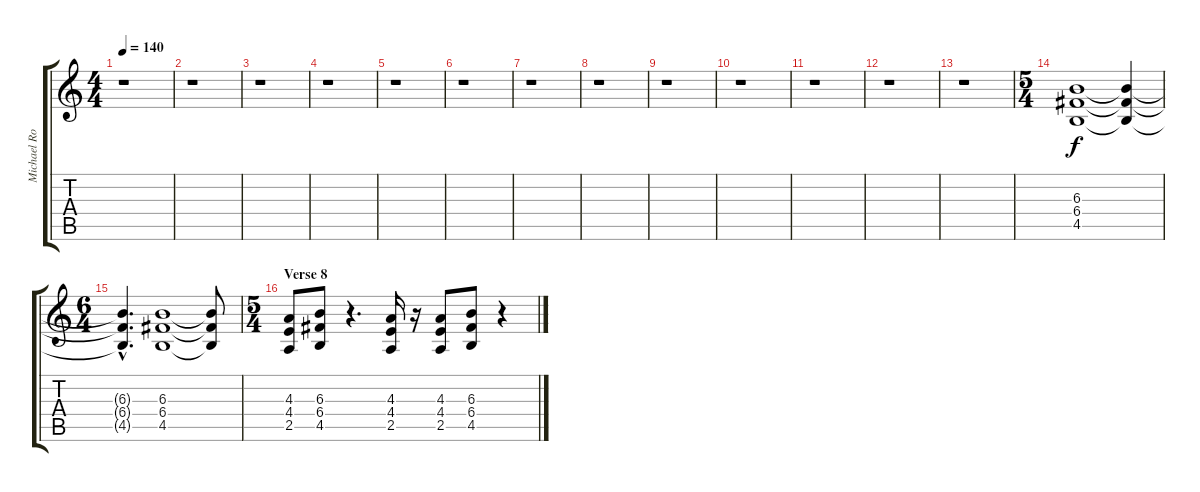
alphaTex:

\track ("Michael Romeo Lead" "Michael Ro") {instrument distortionguitar}
\staff {score tabs}
\tuning (D4 A3 F3 C3 G2 D2) {hide}
\ts (4 4)
\tempo 140
\clef g2
\ks c
r.1{dy f} |
r.1 |
r.1 |
r.1 |
r.1 |
r.1 |
r.1 |
r.1 |
r.1 |
r.1 |
r.1 |
r.1 |
r.1 |
\ts (5 4)
(6.3 6.4 4.5).1 (6.3{t} 6.4{t} 4.5{t}).4 |
\ts (6 4)
(6.3{hac t} 6.4{hac t} 4.5{hac t}).4{d} (6.3 6.4 4.5).1 (6.3{t} 6.4{t} 4.5{t}).8 |
\ts (5 4)
\section ("" "Verse 8")
(4.3 4.4 2.5).8 (6.3 6.4 4.5).8 r.4{d} (4.3 4.4 2.5).16 r.16 (4.3 4.4 2.5).8 (6.3 6.4 4.5).8 r.4
